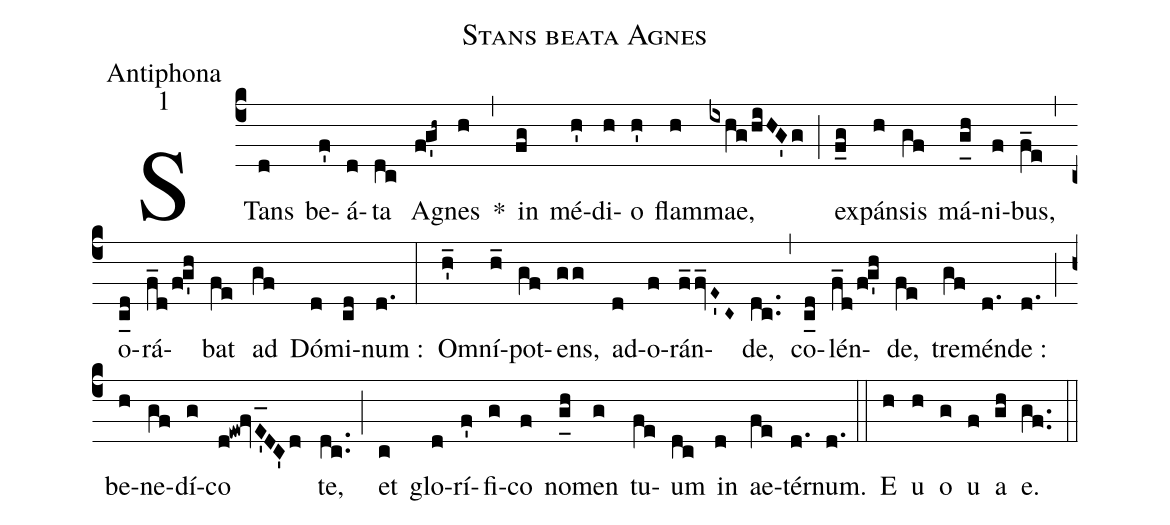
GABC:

name:Stans beata Agnes;
office-part:Antiphona;
mode:1;
%%
(c4) STans(d) be(f')á(d)ta(dc) A(fg'h~)gnes(h) *(,) in(fg) mé(h')di(h)o(h') flam(h)mae,(ixhg/hiHG'g) (;) ex(f_g)pán(h)sis(gf) má(g_[uh:l]h)ni(f)bus,(f_e) (,) o(c_[ll:1]d)rá(f_d/fg'h)bat(fe) ad(gf) Dó(d)mi(cd)num :(d.) (:) O(h'_)mní(h_)pot(gf)ens,(gg) ad(d)o(f)rán(f_2fv_E~'C~)de,(dc..) (,) co(c_[ll:1]d)lén(f_d/fg'h)de,(fe) tre(gf)mén(d.)de :(d.) (;) be(h)ne(gf)dí(g)co(d!ew!fvE'_[oh:h]DC'd) te,(dc..) (;) et(c) glo(d)rí(f')fi(g)co(f) no(g_[uh:l]h)men(g) tu(fe)um(dc) in(d) ae(fe)tér(d.)num.(d.) (::) <eu>E(h) u(h) o(g) u(f) a(gh) e.</eu>(gf..) (::)
